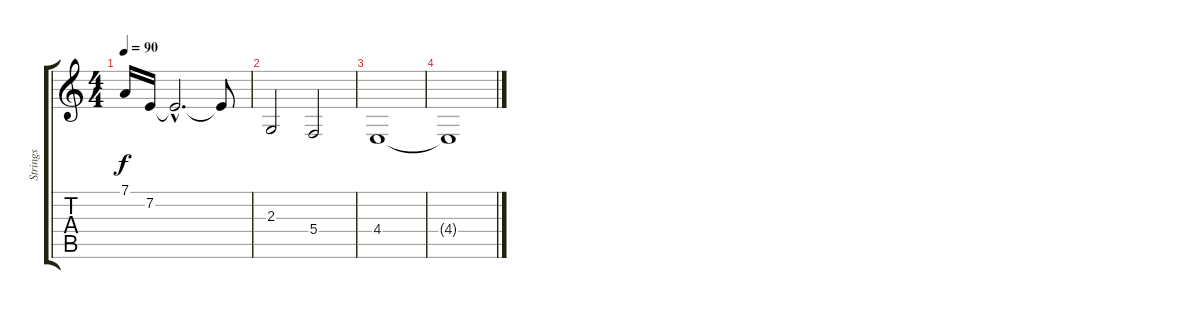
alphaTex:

\track ("Strings" "Strings") {instrument synthstrings2}
\staff {score tabs}
\tuning (D4 A3 F3 C3 G2 D2) {hide}
\ts (4 4)
\tempo 90
\clef g2
\ks c
7.1{t}.16{dy f} 7.2.16 7.2{hac t}.2{d} 7.2{t}.8 |
2.3.2 5.4.2 |
4.4.1 |
4.4{t}.1{volume 5}
